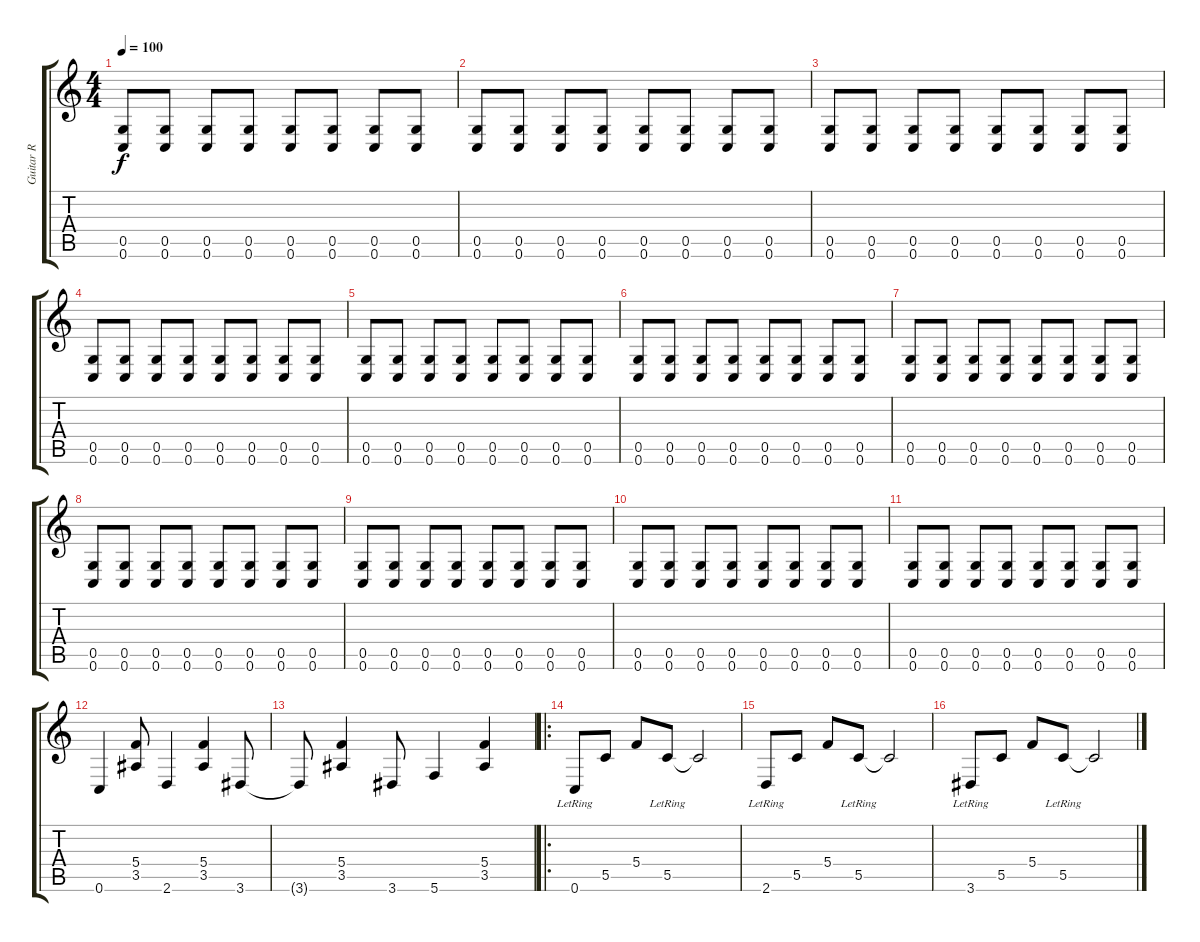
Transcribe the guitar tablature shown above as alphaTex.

\track ("Guitar R" "Guitar R") {instrument distortionguitar}
\staff {score tabs}
\tuning (D4 A3 F3 C3 G2 C2) {hide}
\ts (4 4)
\tempo 100
\clef g2
\ks c
(0.5 0.6).8{dy f} (0.5 0.6).8 (0.5 0.6).8 (0.5 0.6).8 (0.5 0.6).8 (0.5 0.6).8 (0.5 0.6).8 (0.5 0.6).8 |
(0.5 0.6).8 (0.5 0.6).8 (0.5 0.6).8 (0.5 0.6).8 (0.5 0.6).8 (0.5 0.6).8 (0.5 0.6).8 (0.5 0.6).8 |
(0.5 0.6).8 (0.5 0.6).8 (0.5 0.6).8 (0.5 0.6).8 (0.5 0.6).8 (0.5 0.6).8 (0.5 0.6).8 (0.5 0.6).8 |
(0.5 0.6).8 (0.5 0.6).8 (0.5 0.6).8 (0.5 0.6).8 (0.5 0.6).8 (0.5 0.6).8 (0.5 0.6).8 (0.5 0.6).8 |
(0.5 0.6).8 (0.5 0.6).8 (0.5 0.6).8 (0.5 0.6).8 (0.5 0.6).8 (0.5 0.6).8 (0.5 0.6).8 (0.5 0.6).8 |
(0.5 0.6).8 (0.5 0.6).8 (0.5 0.6).8 (0.5 0.6).8 (0.5 0.6).8 (0.5 0.6).8 (0.5 0.6).8 (0.5 0.6).8 |
(0.5 0.6).8 (0.5 0.6).8 (0.5 0.6).8 (0.5 0.6).8 (0.5 0.6).8 (0.5 0.6).8 (0.5 0.6).8 (0.5 0.6).8 |
(0.5 0.6).8 (0.5 0.6).8 (0.5 0.6).8 (0.5 0.6).8 (0.5 0.6).8 (0.5 0.6).8 (0.5 0.6).8 (0.5 0.6).8 |
(0.5 0.6).8 (0.5 0.6).8 (0.5 0.6).8 (0.5 0.6).8 (0.5 0.6).8 (0.5 0.6).8 (0.5 0.6).8 (0.5 0.6).8 |
(0.5 0.6).8 (0.5 0.6).8 (0.5 0.6).8 (0.5 0.6).8 (0.5 0.6).8 (0.5 0.6).8 (0.5 0.6).8 (0.5 0.6).8 |
(0.5 0.6).8 (0.5 0.6).8 (0.5 0.6).8 (0.5 0.6).8 (0.5 0.6).8 (0.5 0.6).8 (0.5 0.6).8 (0.5 0.6).8 |
0.6.4{balance 16} (5.4 3.5).8 2.6.4 (5.4 3.5).4 3.6.8 |
3.6{t}.8 (5.4 3.5).4 3.6.8 5.6.4 (5.4 3.5).4 |
\ro
0.6{lr}.8{instrument electricguitarclean} 5.5.8 5.4.8 5.5{lr}.8 5.5{t}.2 |
2.6{lr}.8 5.5.8 5.4.8 5.5{lr}.8 5.5{t}.2 |
3.6{lr}.8 5.5.8 5.4.8 5.5{lr}.8 5.5{t}.2
